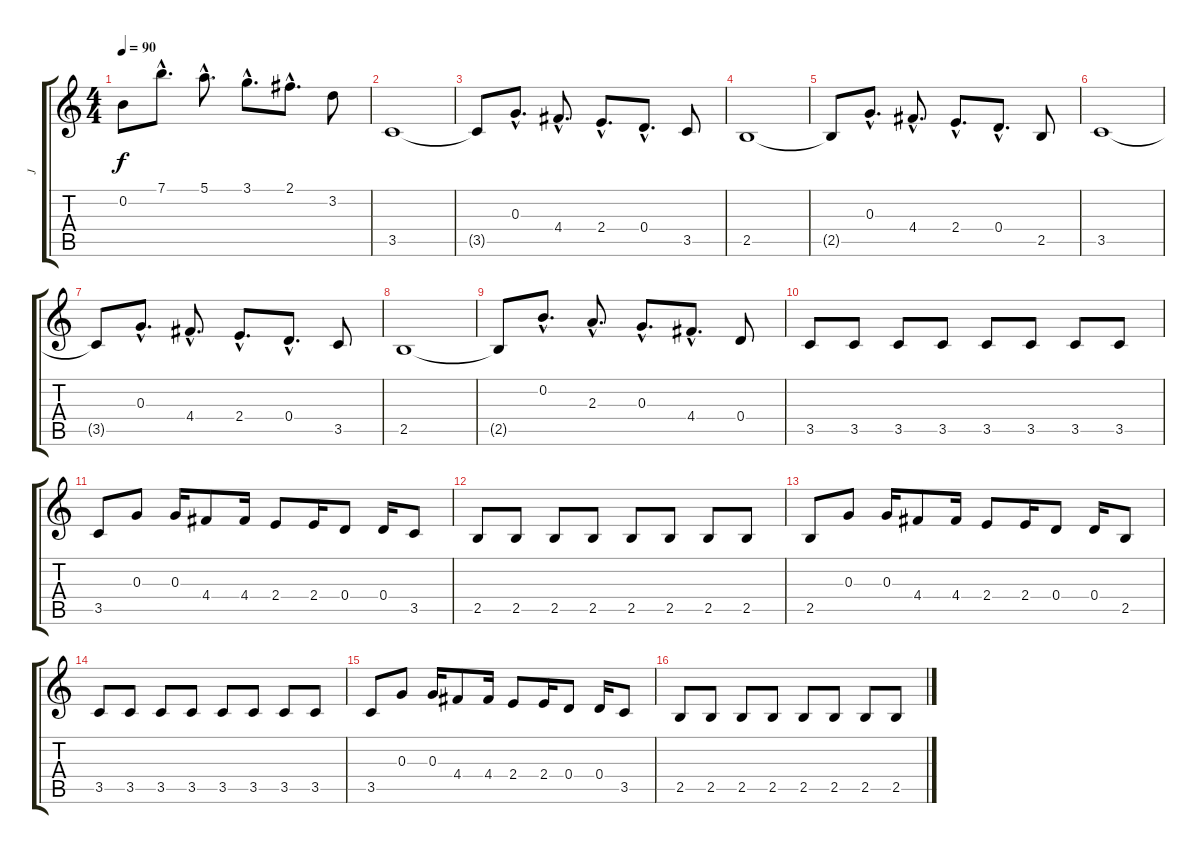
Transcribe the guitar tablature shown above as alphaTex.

\track ("J" "J") {instrument electricbassfinger}
\staff {score tabs}
\tuning (E4 B3 G3 D3 A2 E2) {hide}
\ts (4 4)
\tempo 90
\clef g2
\ks c
0.2{t}.8{dy f} 7.1{hac}.8{d} 5.1{hac}.8{d} 3.1{hac}.8{d} 2.1{hac}.8{d} 3.2.8 |
3.5.1 |
3.5{t}.8 0.3{hac}.8{d} 4.4{hac}.8{d} 2.4{hac}.8{d} 0.4{hac}.8{d} 3.5.8 |
2.5.1 |
2.5{t}.8 0.3{hac}.8{d} 4.4{hac}.8{d} 2.4{hac}.8{d} 0.4{hac}.8{d} 2.5.8 |
3.5.1 |
3.5{t}.8 0.3{hac}.8{d} 4.4{hac}.8{d} 2.4{hac}.8{d} 0.4{hac}.8{d} 3.5.8 |
2.5.1 |
2.5{t}.8 0.2{hac}.8{d} 2.3{hac}.8{d} 0.3{hac}.8{d} 4.4{hac}.8{d} 0.4.8 |
3.5.8 3.5.8 3.5.8 3.5.8 3.5.8 3.5.8 3.5.8 3.5.8 |
3.5.8 0.3.8 0.3.16 4.4.8 4.4.16 2.4.8 2.4.16 0.4.8 0.4.16 3.5.8 |
2.5.8 2.5.8 2.5.8 2.5.8 2.5.8 2.5.8 2.5.8 2.5.8 |
2.5.8 0.3.8 0.3.16 4.4.8 4.4.16 2.4.8 2.4.16 0.4.8 0.4.16 2.5.8 |
3.5.8 3.5.8 3.5.8 3.5.8 3.5.8 3.5.8 3.5.8 3.5.8 |
3.5.8 0.3.8 0.3.16 4.4.8 4.4.16 2.4.8 2.4.16 0.4.8 0.4.16 3.5.8 |
2.5.8 2.5.8 2.5.8 2.5.8 2.5.8 2.5.8 2.5.8 2.5.8
